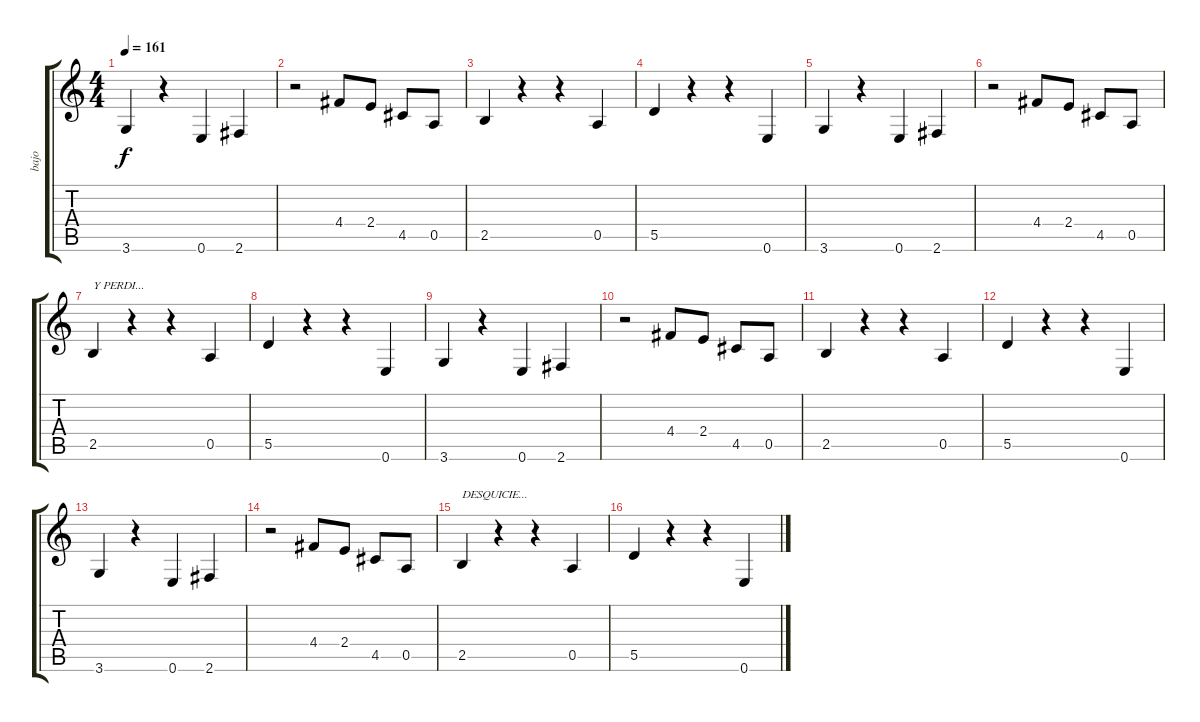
\track ("bajo" "bajo") {instrument electricbasspick}
\staff {score tabs}
\tuning (E4 B3 G3 D3 A2 E2) {hide}
\ts (4 4)
\tempo 161
\clef g2
\ks c
3.6.4{dy f} r.4 0.6.4 2.6.4 |
r.2 4.4.8 2.4.8 4.5.8 0.5.8 |
2.5.4 r.4 r.4 0.5.4 |
5.5.4 r.4 r.4 0.6.4 |
3.6.4 r.4 0.6.4 2.6.4 |
r.2 4.4.8 2.4.8 4.5.8 0.5.8 |
2.5.4{txt "Y PERDI..."} r.4 r.4 0.5.4 |
5.5.4 r.4 r.4 0.6.4 |
3.6.4 r.4 0.6.4 2.6.4 |
r.2 4.4.8 2.4.8 4.5.8 0.5.8 |
2.5.4 r.4 r.4 0.5.4 |
5.5.4 r.4 r.4 0.6.4 |
3.6.4 r.4 0.6.4 2.6.4 |
r.2 4.4.8 2.4.8 4.5.8 0.5.8 |
2.5.4{txt "DESQUICIE..."} r.4 r.4 0.5.4 |
5.5.4 r.4 r.4 0.6.4
